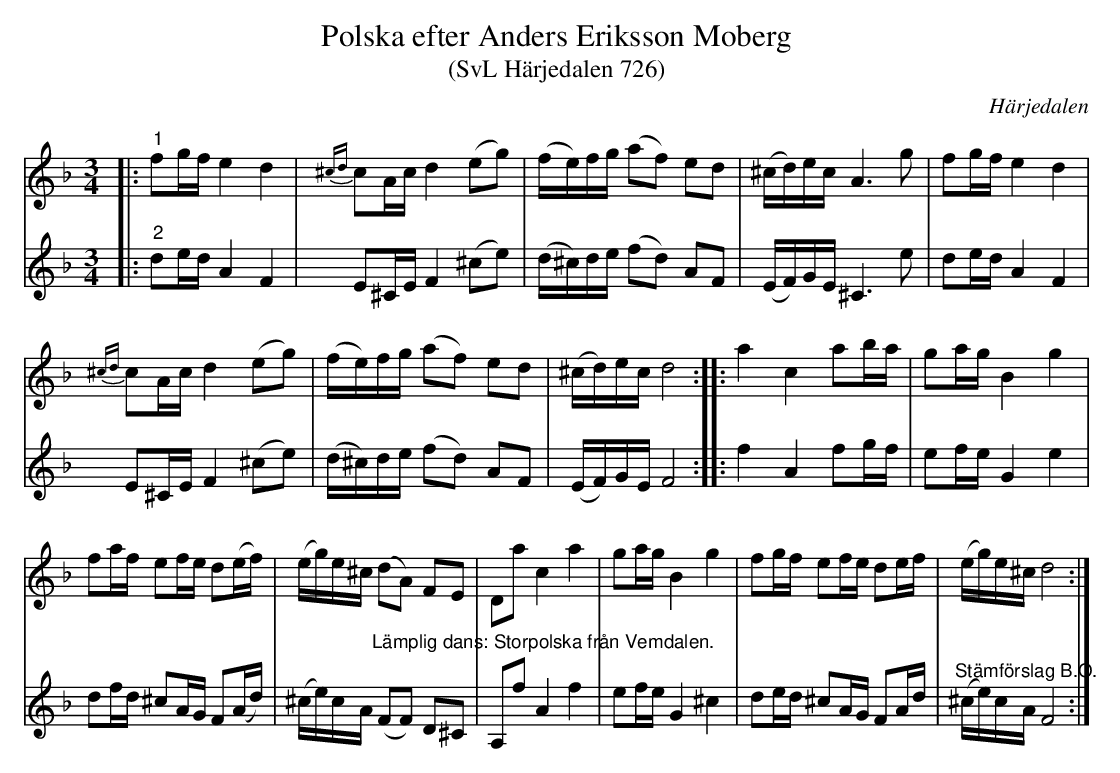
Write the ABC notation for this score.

X:1
T:Polska efter Anders Eriksson Moberg
T:(SvL Härjedalen 726)
O:Härjedalen
L:1/16
M:3/4
K:Dm
V:1
|:"^1" f2gf e4 d4 |{^cd} c2Ac d4 (e2g2) | (fe)fg (a2f2) e2d2 | (^cd)ec A6 g2 | f2gf e4 d4 |
{^cd} c2Ac d4 (e2g2) | (fe)fg (a2f2) e2d2 | (^cd)ec d8 :: a4 c4 a2ba | g2ag B4 g4 |
f2af e2fe d2(ef) | (eg)e^c (d2A2) F2E2 | D2a2 c4 a4 | g2ag B4 g4 | f2gf e2fe d2ef | (eg)e^c d8 :|
V:2
|:"^2" d2ed A4 F4 | E2^CE F4 (^c2e2) | (d^c)de (f2d2) A2F2 | (EF)GE ^C6 e2 | d2ed A4 F4 |
E2^CE F4 (^c2e2) | (d^c)de (f2d2) A2F2 | (EF)GE F8 :: f4 A4 f2gf | e2fe G4 e4 |
d2fd ^c2AG F2(Ad) | (^ce)cA"^Lämplig dans: Storpolska från Vemdalen." (F2F2) D2^C2 | A,2f2 A4 f4 |
e2fe G4 ^c4 | d2ed ^c2AG F2Ad |"^Stämförslag B.O." (^ce)cA F8 :|
